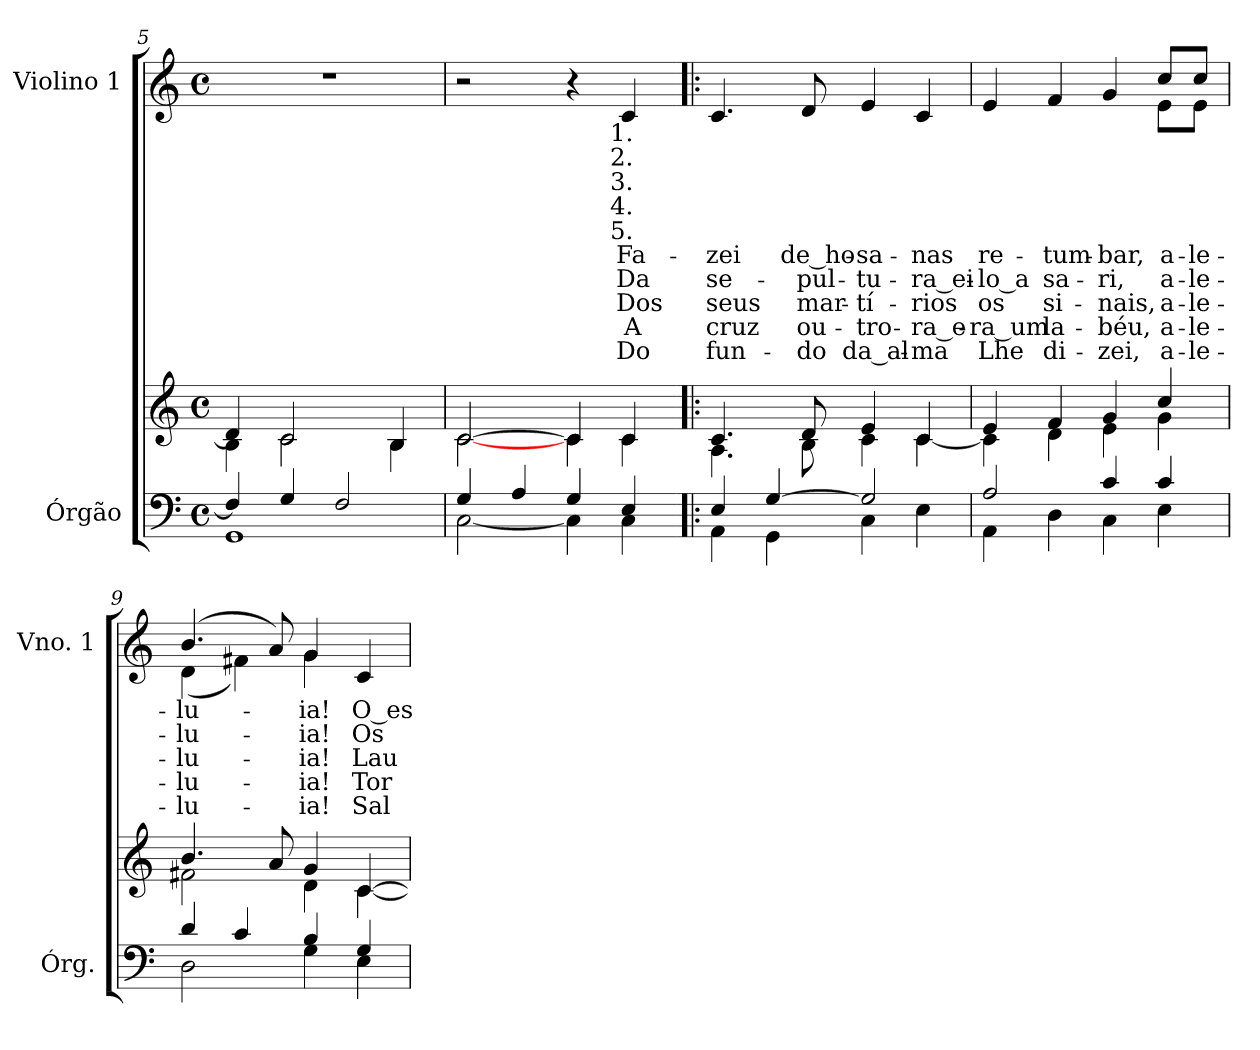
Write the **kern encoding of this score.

**kern	**kern	**kern	**text	**text	**text	**text	**text
*part2	*part2	*part1	*part1	*part1	*part1	*part1	*part1
*staff3	*staff2	*staff1	*staff1	*staff1	*staff1	*staff1	*staff1
*I"Órgão	*	*I"Violino 1	*	*	*	*	*
*I'Órg.	*	*I'Vno. 1	*	*	*	*	*
*clefF4	*clefG2	*clefG2	*	*	*	*	*
*k[]	*k[]	*k[]	*	*	*	*	*
*C:	*C:	*C:	*	*	*	*	*
*M4/4	*M4/4	*M4/4	*	*	*	*	*
*met(c)	*met(c)	*met(c)	*	*	*	*	*
=5	=5	=5	=5	=5	=5	=5	=5
*^	*^	*	*	*	*	*	*
4Fi/]	1GGi	4di/]	4Bi\	1r	.	.	.	.	.
4Gi/	.	2ci/	2ci\	.	.	.	.	.	.
2Fi/	.	.	.	.	.	.	.	.	.
.	.	4Bi/	4Bi\	.	.	.	.	.	.
!!LO:LB:g=z
=6	=6	=6	=6	=6	=6	=6	=6	=6	=6
4Gi/	[<2Ci\	[>2ci/	[<2ci\	2r	.	.	.	.	.
4Ai/	.	.	.	.	.	.	.	.	.
4Gi/	4Ci\]	4ci/]	4ci\	4r	.	.	.	.	.
!	!	!	!	!LO:TX:b:cj:t=1.	!	!	!	!	!
!	!	!	!	!LO:TX:b:cj:t=2.	!	!	!	!	!
!	!	!	!	!LO:TX:b:cj:t=3.	!	!	!	!	!
!	!	!	!	!LO:TX:b:cj:t=4.	!	!	!	!	!
!	!	!	!	!LO:TX:b:cj:t=5.	!	!	!	!	!
!	!	!	!	!	!LO:LY:b:color=#000000	!LO:LY:b:color=#000000	!LO:LY:b:color=#000000	!LO:LY:b:color=#000000	!LO:LY:b:color=#000000
4Ei/	4Ci\	4ci/	4ci\	4ci/	Fa-	Da	Dos	A	Do
=7!|:	=7!|:	=7!|:	=7!|:	=7!|:	=7!|:	=7!|:	=7!|:	=7!|:	=7!|:
!	!	!	!	!	!LO:LY:b:color=#000000	!LO:LY:b:color=#000000	!LO:LY:b:color=#000000	!LO:LY:b:color=#000000	!LO:LY:b:color=#000000
4Ei/	4AAi\	4.ci/	4.Ai\	4.ci/	-zei	se-	seus	cruz	fun-
[>4Gi/	4GGi\	.	.	.	.	.	.	.	.
!	!	!	!	!	!LO:LY:b:color=#000000	!LO:LY:b:color=#000000	!LO:LY:b:color=#000000	!LO:LY:b:color=#000000	!LO:LY:b:color=#000000
.	.	8di/	8Bi\	8di/	de_ho-	-pul-	mar-	ou-	-do
!	!	!	!	!	!LO:LY:b:color=#000000	!LO:LY:b:color=#000000	!LO:LY:b:color=#000000	!LO:LY:b:color=#000000	!LO:LY:b:color=#000000
2Gi/]	4Ci\	4ei/	4ci\	4ei/	-sa-	-tu-	-tí-	-tro-	da_al-
!	!	!	!	!	!LO:LY:b:color=#000000	!LO:LY:b:color=#000000	!LO:LY:b:color=#000000	!LO:LY:b:color=#000000	!LO:LY:b:color=#000000
.	4Ei\	4ci/	[<4ci\	4ci/	-nas	-ra_ei-	-rios	-ra_e-	-ma
=8	=8	=8	=8	=8	=8	=8	=8	=8	=8
!	!	!	!	!	!LO:LY:b:color=#000000	!LO:LY:b:color=#000000	!LO:LY:b:color=#000000	!LO:LY:b:color=#000000	!LO:LY:b:color=#000000
*	*	*	*	*^	*	*	*	*	*
2Ai/	4AAi\	4ei/	4ci\]	4ei/	2.ryy	re-	-lo_a	os	-ra_um	Lhe
!	!	!	!	!	!	!LO:LY:b:color=#000000	!LO:LY:b:color=#000000	!LO:LY:b:color=#000000	!LO:LY:b:color=#000000	!LO:LY:b:color=#000000
.	4Di\	4fi/	4di\	4fi/	.	-tum-	sa-	si-	la-	di-
!	!	!	!	!	!	!LO:LY:b:color=#000000	!LO:LY:b:color=#000000	!LO:LY:b:color=#000000	!LO:LY:b:color=#000000	!LO:LY:b:color=#000000
4ci/	4Ci\	4gi/	4ei\	4gi/	.	-bar,	-ri,	-nais,	-béu,	-zei,
!	!	!	!	!	!	!LO:LY:b:color=#000000	!LO:LY:b:color=#000000	!LO:LY:b:color=#000000	!LO:LY:b:color=#000000	!LO:LY:b:color=#000000
4ci/	4Ei\	4cci/	4gi\	8cci/L	8ei\L	a-	a-	a-	a-	a-
!	!	!	!	!	!	!LO:LY:b:color=#000000	!LO:LY:b:color=#000000	!LO:LY:b:color=#000000	!LO:LY:b:color=#000000	!LO:LY:b:color=#000000
.	.	.	.	8cci/J	8ei\J	-le-	-le-	-le-	-le-	-le-
=9	=9	=9	=9	=9	=9	=9	=9	=9	=9	=9
!	!	!	!	!	!	!LO:LY:b:color=#000000	!LO:LY:b:color=#000000	!LO:LY:b:color=#000000	!LO:LY:b:color=#000000	!LO:LY:b:color=#000000
4di/	2Di\	4.bi/	2f#Xi\	(4.bi/	(4di\	-lu-	-lu-	-lu-	-lu-	-lu-
4ci/	.	.	.	.	4f#Xi\)	.	.	.	.	.
.	.	8ai/	.	8ai/)	.	.	.	.	.	.
!	!	!	!	!	!	!LO:LY:b:color=#000000	!LO:LY:b:color=#000000	!LO:LY:b:color=#000000	!LO:LY:b:color=#000000	!LO:LY:b:color=#000000
4Bi/	4Gi\	4gi/	4di\	4gi/	4gi\	-ia!	-ia!	-ia!	-ia!	-ia!
!	!	!	!	!	!	!LO:LY:b:color=#000000	!LO:LY:b:color=#000000	!LO:LY:b:color=#000000	!LO:LY:b:color=#000000	!LO:LY:b:color=#000000
4Gi/	4Ei\	[>4ci/	[<4ci\	4ci/	4ryy	O_es-	Os	Lau-	Tor-	Sal-
*v	*v	*	*	*v	*v	*	*	*	*	*
*	*v	*v	*	*	*	*	*	*
=	=	=	=	=	=	=	=
*-	*-	*-	*-	*-	*-	*-	*-
